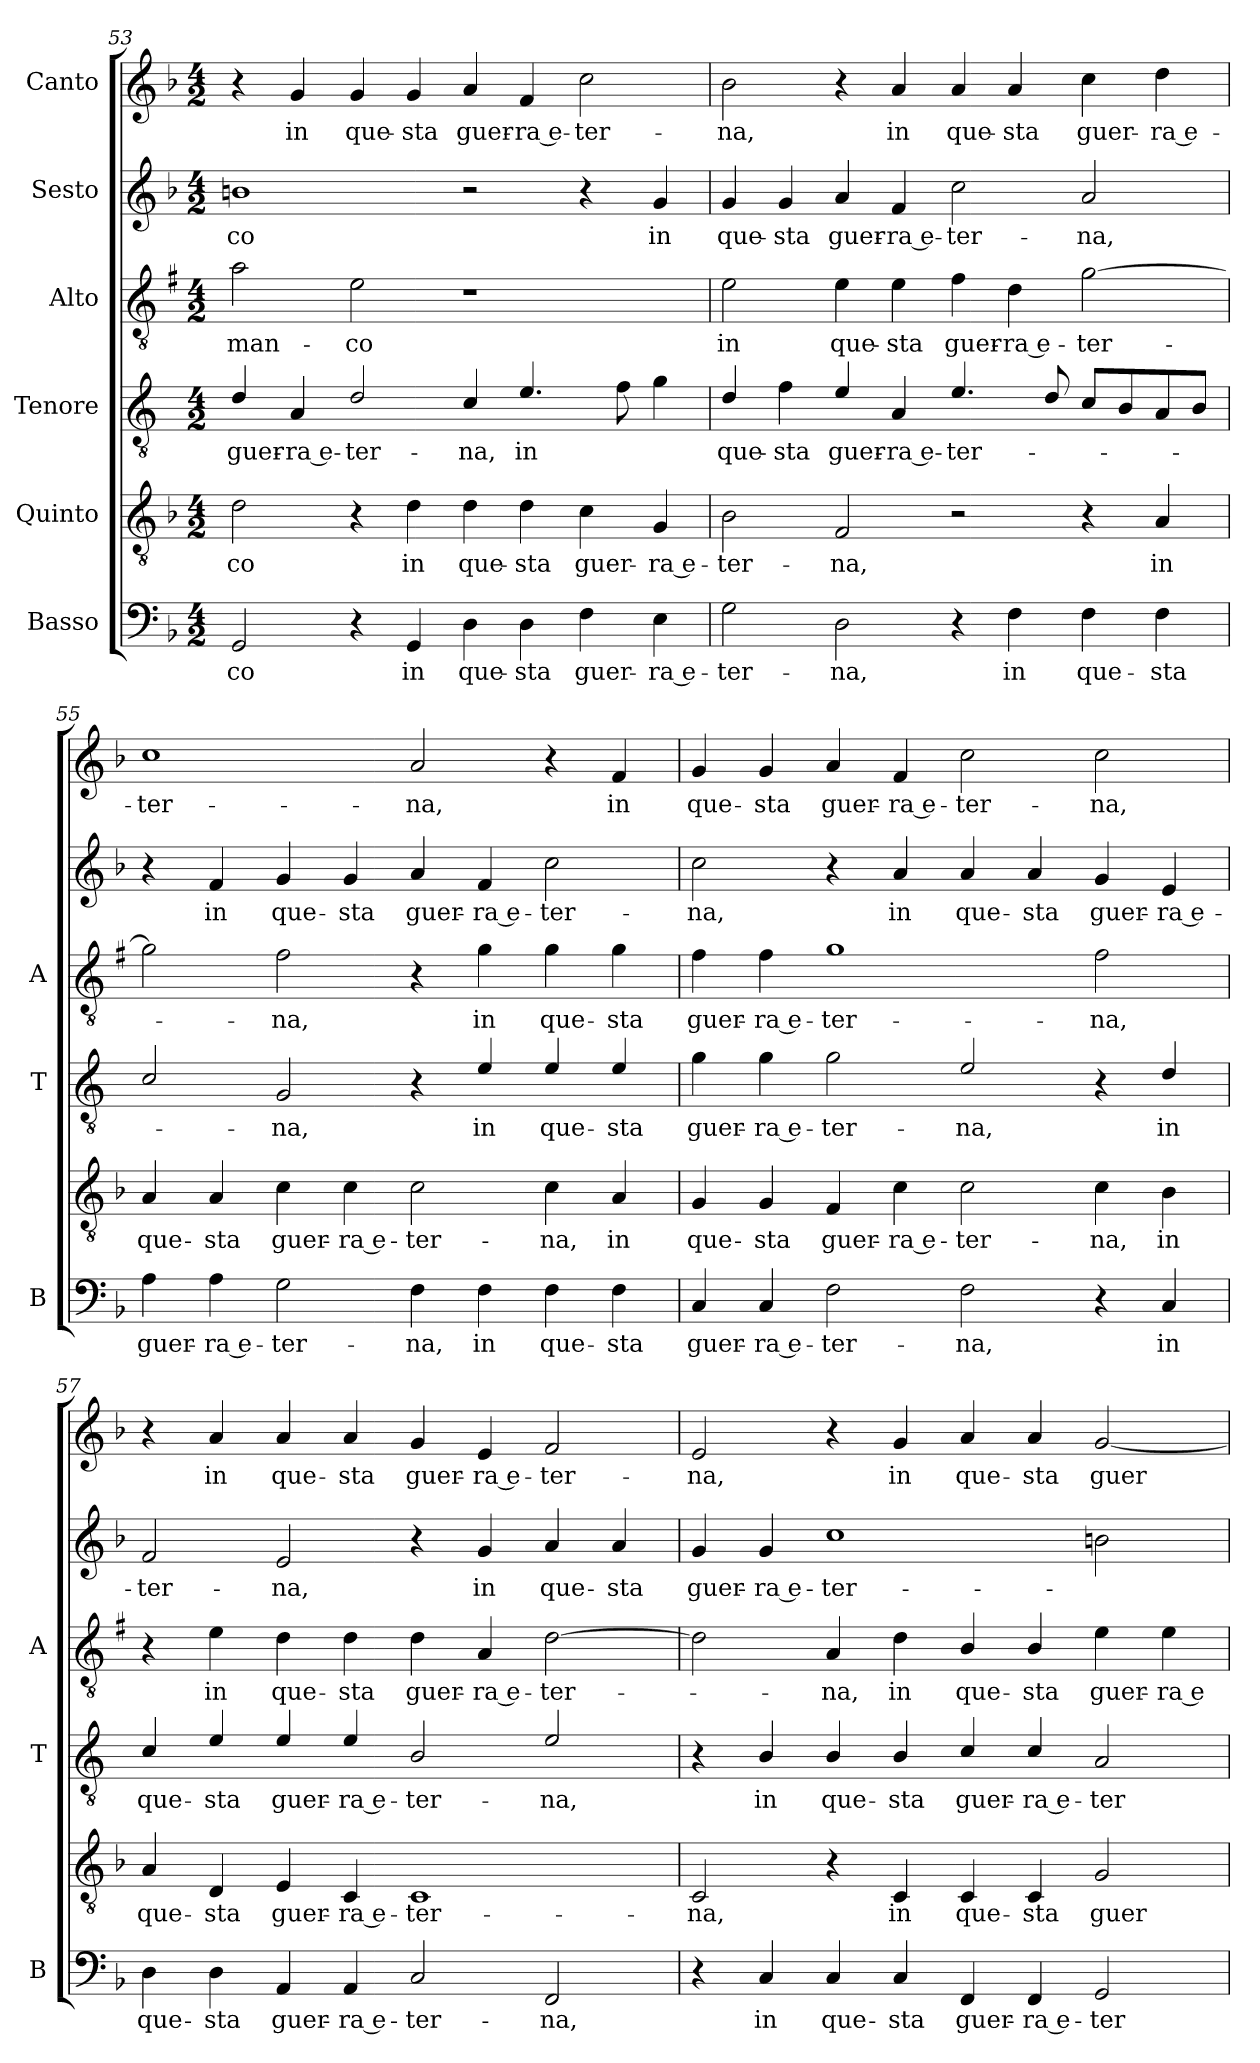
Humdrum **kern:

**kern	**text	**kern	**text	**kern	**text	**kern	**text	**kern	**text	**kern	**text
*part6	*part6	*part5	*part5	*part4	*part4	*part3	*part3	*part2	*part2	*part1	*part1
*staff6	*staff6	*staff5	*staff5	*staff4	*staff4	*staff3	*staff3	*staff2	*staff2	*staff1	*staff1
*I"Basso	*	*I"Quinto	*	*I"Tenore	*	*I"Alto	*	*I"Sesto	*	*I"Canto	*
*I'B	*	*	*	*I'T	*	*I'A	*	*	*	*	*
*clefF4	*	*clefGv2	*	*clefGv2	*	*clefGv2	*	*clefG2	*	*clefG2	*
*	*	*	*	*ITrd4c7	*	*ITrd1c2	*	*	*	*	*
*k[b-]	*	*k[b-]	*	*k[b-]	*	*k[b-]	*	*k[b-]	*	*k[b-]	*
*F:	*	*F:	*	*F:	*	*F:	*	*F:	*	*F:	*
*M4/2	*	*M4/2	*	*M4/2	*	*M4/2	*	*M4/2	*	*M4/2	*
=53	=53	=53	=53	=53	=53	=53	=53	=53	=53	=53	=53
!	!LO:LY:b	!	!LO:LY:b	!	!LO:LY:b	!	!LO:LY:b	!	!LO:LY:b	!	!
2GG/	-co	2d\	-co	4G/	guer-	2g\	man-	1bn	-co	4r	.
!	!	!	!	!	!LO:LY:b	!	!	!	!	!	!LO:LY:b
.	.	.	.	4D/	-ra e-	.	.	.	.	4g/	in
!	!	!	!	!	!LO:LY:b	!	!LO:LY:b	!	!	!	!LO:LY:b
4r	.	4r	.	2G/	-ter-	2d\	-co	.	.	4g/	que-
!	!LO:LY:b	!	!LO:LY:b	!	!	!	!	!	!	!	!LO:LY:b
4GG/	in	4d\	in	.	.	.	.	.	.	4g/	-sta
!	!LO:LY:b	!	!LO:LY:b	!	!LO:LY:b	!	!	!	!	!	!LO:LY:b
4D\	que-	4d\	que-	4F/	-na,	1r	.	2r	.	4a/	guer-
!	!LO:LY:b	!	!LO:LY:b	!	!LO:LY:b	!	!	!	!	!	!LO:LY:b
4D\	-sta	4d\	-sta	4.A/	in	.	.	.	.	4f/	-ra e-
!	!LO:LY:b	!	!LO:LY:b	!	!	!	!	!	!	!	!LO:LY:b
4F\	guer-	4c\	guer-	.	.	.	.	4r	.	2cc\	-ter-
.	.	.	.	8B-\	.	.	.	.	.	.	.
!	!LO:LY:b	!	!LO:LY:b	!	!	!	!	!	!LO:LY:b	!	!
4E\	-ra e-	4G/	-ra e-	4c\	.	.	.	4g/	in	.	.
!!LO:PB:g=z
=54	=54	=54	=54	=54	=54	=54	=54	=54	=54	=54	=54
!	!LO:LY:b	!	!LO:LY:b	!	!LO:LY:b	!	!LO:LY:b	!	!LO:LY:b	!	!LO:LY:b
2G\	-ter-	2B-\	-ter-	4G/	que-	2d\	in	4g/	que-	2b-\	-na,
!	!	!	!	!	!LO:LY:b	!	!	!	!LO:LY:b	!	!
.	.	.	.	4B-\	-sta	.	.	4g/	-sta	.	.
!	!LO:LY:b	!	!LO:LY:b	!	!LO:LY:b	!	!LO:LY:b	!	!LO:LY:b	!	!
2D\	-na,	2F/	-na,	4A/	guer-	4d\	que-	4a/	guer-	4r	.
!	!	!	!	!	!LO:LY:b	!	!LO:LY:b	!	!LO:LY:b	!	!LO:LY:b
.	.	.	.	4D/	-ra e-	4d\	-sta	4f/	-ra e-	4a/	in
!	!	!	!	!	!LO:LY:b	!	!LO:LY:b	!	!LO:LY:b	!	!LO:LY:b
4r	.	2r	.	4.A/	-ter-	4e\	guer-	2cc\	-ter-	4a/	que-
!	!LO:LY:b	!	!	!	!	!	!LO:LY:b	!	!	!	!LO:LY:b
4F\	in	.	.	.	.	4c\	-ra e-	.	.	4a/	-sta
.	.	.	.	8G/	.	.	.	.	.	.	.
!	!LO:LY:b	!	!	!	!	!	!LO:LY:b	!	!LO:LY:b	!	!LO:LY:b
4F\	que-	4r	.	8F/L	.	[2f\	-ter-	2a/	-na,	4cc\	guer-
.	.	.	.	8E/	.	.	.	.	.	.	.
!	!LO:LY:b	!	!LO:LY:b	!	!	!	!	!	!	!	!LO:LY:b
4F\	-sta	4A/	in	8D/	.	.	.	.	.	4dd\	-ra e-
.	.	.	.	8E/J	.	.	.	.	.	.	.
=55	=55	=55	=55	=55	=55	=55	=55	=55	=55	=55	=55
!	!LO:LY:b	!	!LO:LY:b	!	!	!	!	!	!	!	!LO:LY:b
4A\	guer-	4A/	que-	2F/	.	2f\]	.	4r	.	1cc	-ter-
!	!LO:LY:b	!	!LO:LY:b	!	!	!	!	!	!LO:LY:b	!	!
4A\	-ra e-	4A/	-sta	.	.	.	.	4f/	in	.	.
!	!LO:LY:b	!	!LO:LY:b	!	!LO:LY:b	!	!LO:LY:b	!	!LO:LY:b	!	!
2G\	-ter-	4c\	guer-	2C/	-na,	2e\	-na,	4g/	que-	.	.
!	!	!	!LO:LY:b	!	!	!	!	!	!LO:LY:b	!	!
.	.	4c\	-ra e-	.	.	.	.	4g/	-sta	.	.
!	!LO:LY:b	!	!LO:LY:b	!	!	!	!	!	!LO:LY:b	!	!LO:LY:b
4F\	-na,	2c\	-ter-	4r	.	4r	.	4a/	guer-	2a/	-na,
!	!LO:LY:b	!	!	!	!LO:LY:b	!	!LO:LY:b	!	!LO:LY:b	!	!
4F\	in	.	.	4A/	in	4f\	in	4f/	-ra e-	.	.
!	!LO:LY:b	!	!LO:LY:b	!	!LO:LY:b	!	!LO:LY:b	!	!LO:LY:b	!	!
4F\	que-	4c\	-na,	4A/	que-	4f\	que-	2cc\	-ter-	4r	.
!	!LO:LY:b	!	!LO:LY:b	!	!LO:LY:b	!	!LO:LY:b	!	!	!	!LO:LY:b
4F\	-sta	4A/	in	4A/	-sta	4f\	-sta	.	.	4f/	in
=56	=56	=56	=56	=56	=56	=56	=56	=56	=56	=56	=56
!	!LO:LY:b	!	!LO:LY:b	!	!LO:LY:b	!	!LO:LY:b	!	!LO:LY:b	!	!LO:LY:b
4C/	guer-	4G/	que-	4c\	guer-	4e\	guer-	2cc\	-na,	4g/	que-
!	!LO:LY:b	!	!LO:LY:b	!	!LO:LY:b	!	!LO:LY:b	!	!	!	!LO:LY:b
4C/	-ra e-	4G/	-sta	4c\	-ra e-	4e\	-ra e-	.	.	4g/	-sta
!	!LO:LY:b	!	!LO:LY:b	!	!LO:LY:b	!	!LO:LY:b	!	!	!	!LO:LY:b
2F\	-ter-	4F/	guer-	2c\	-ter-	1f	-ter-	4r	.	4a/	guer-
!	!	!	!LO:LY:b	!	!	!	!	!	!LO:LY:b	!	!LO:LY:b
.	.	4c\	-ra e-	.	.	.	.	4a/	in	4f/	-ra e-
!	!LO:LY:b	!	!LO:LY:b	!	!LO:LY:b	!	!	!	!LO:LY:b	!	!LO:LY:b
2F\	-na,	2c\	-ter-	2A/	-na,	.	.	4a/	que-	2cc\	-ter-
!	!	!	!	!	!	!	!	!	!LO:LY:b	!	!
.	.	.	.	.	.	.	.	4a/	-sta	.	.
!	!	!	!LO:LY:b	!	!	!	!LO:LY:b	!	!LO:LY:b	!	!LO:LY:b
4r	.	4c\	-na,	4r	.	2e\	-na,	4g/	guer-	2cc\	-na,
!	!LO:LY:b	!	!LO:LY:b	!	!LO:LY:b	!	!	!	!LO:LY:b	!	!
4C/	in	4B-\	in	4G/	in	.	.	4e/	-ra e-	.	.
!!LO:LB:g=z
=57	=57	=57	=57	=57	=57	=57	=57	=57	=57	=57	=57
!	!LO:LY:b	!	!LO:LY:b	!	!LO:LY:b	!	!	!	!LO:LY:b	!	!
4D\	que-	4A/	que-	4F/	que-	4r	.	2f/	-ter-	4r	.
!	!LO:LY:b	!	!LO:LY:b	!	!LO:LY:b	!	!LO:LY:b	!	!	!	!LO:LY:b
4D\	-sta	4D/	-sta	4A/	-sta	4d\	in	.	.	4a/	in
!	!LO:LY:b	!	!LO:LY:b	!	!LO:LY:b	!	!LO:LY:b	!	!LO:LY:b	!	!LO:LY:b
4AA/	guer-	4E/	guer-	4A/	guer-	4c\	que-	2e/	-na,	4a/	que-
!	!LO:LY:b	!	!LO:LY:b	!	!LO:LY:b	!	!LO:LY:b	!	!	!	!LO:LY:b
4AA/	-ra e-	4C/	-ra e-	4A/	-ra e-	4c\	-sta	.	.	4a/	-sta
!	!LO:LY:b	!	!LO:LY:b	!	!LO:LY:b	!	!LO:LY:b	!	!	!	!LO:LY:b
2C/	-ter-	1C	-ter-	2E/	-ter-	4c\	guer-	4r	.	4g/	guer-
!	!	!	!	!	!	!	!LO:LY:b	!	!LO:LY:b	!	!LO:LY:b
.	.	.	.	.	.	4G/	-ra e-	4g/	in	4e/	-ra e-
!	!LO:LY:b	!	!	!	!LO:LY:b	!	!LO:LY:b	!	!LO:LY:b	!	!LO:LY:b
2FF/	-na,	.	.	2A/	-na,	[2c\	-ter-	4a/	que-	2f/	-ter-
!	!	!	!	!	!	!	!	!	!LO:LY:b	!	!
.	.	.	.	.	.	.	.	4a/	-sta	.	.
=58	=58	=58	=58	=58	=58	=58	=58	=58	=58	=58	=58
!	!	!	!LO:LY:b	!	!	!	!	!	!LO:LY:b	!	!LO:LY:b
4r	.	2C/	-na,	4r	.	2c\]	.	4g/	guer-	2e/	-na,
!	!LO:LY:b	!	!	!	!LO:LY:b	!	!	!	!LO:LY:b	!	!
4C/	in	.	.	4E/	in	.	.	4g/	-ra e-	.	.
!	!LO:LY:b	!	!	!	!LO:LY:b	!	!LO:LY:b	!	!LO:LY:b	!	!
4C/	que-	4r	.	4E/	que-	4G/	-na,	1cc	-ter-	4r	.
!	!LO:LY:b	!	!LO:LY:b	!	!LO:LY:b	!	!LO:LY:b	!	!	!	!LO:LY:b
4C/	-sta	4C/	in	4E/	-sta	4c\	in	.	.	4g/	in
!	!LO:LY:b	!	!LO:LY:b	!	!LO:LY:b	!	!LO:LY:b	!	!	!	!LO:LY:b
4FF/	guer-	4C/	que-	4F/	guer-	4A/	que-	.	.	4a/	que-
!	!LO:LY:b	!	!LO:LY:b	!	!LO:LY:b	!	!LO:LY:b	!	!	!	!LO:LY:b
4FF/	-ra e-	4C/	-sta	4F/	-ra e-	4A/	-sta	.	.	4a/	-sta
!	!LO:LY:b	!	!LO:LY:b	!	!LO:LY:b	!	!LO:LY:b	!	!	!	!LO:LY:b
2GG/	-ter-	2G/	guer-	2D/	-ter-	4d\	guer-	2bn\	.	[2g/	guer-
!	!	!	!	!	!	!	!LO:LY:b	!	!	!	!
.	.	.	.	.	.	4d\	-ra e-	.	.	.	.
=	=	=	=	=	=	=	=	=	=	=	=
*-	*-	*-	*-	*-	*-	*-	*-	*-	*-	*-	*-
